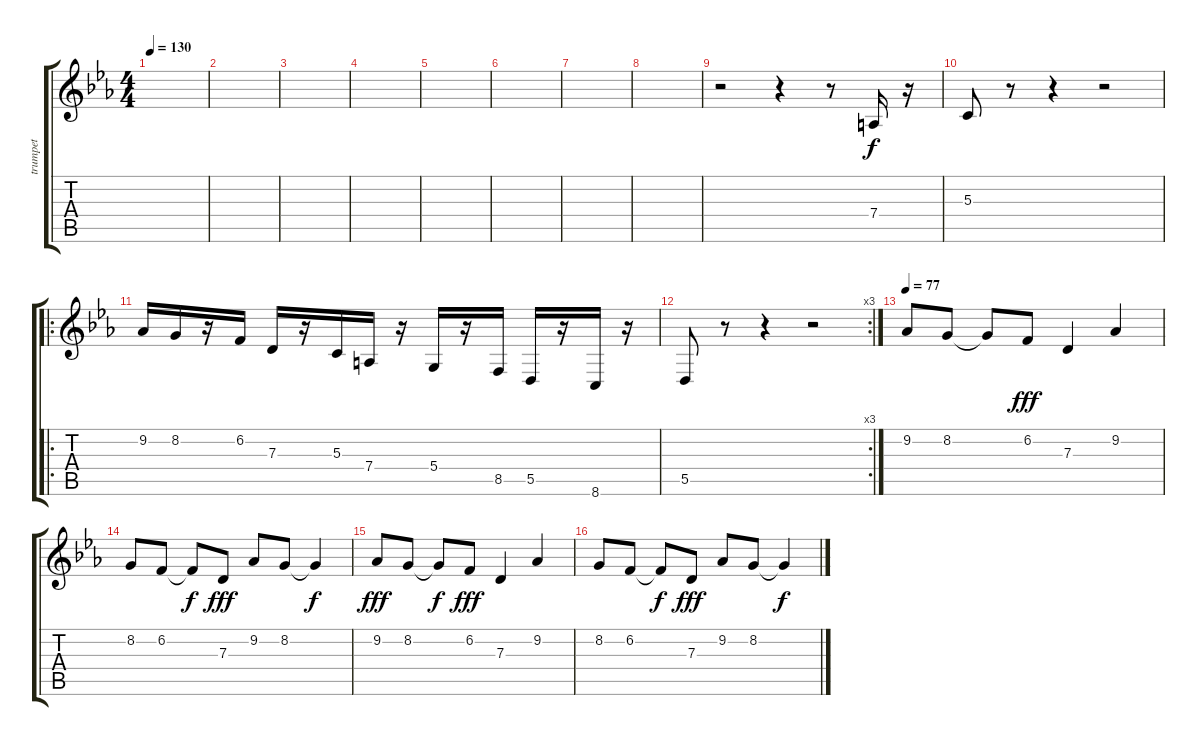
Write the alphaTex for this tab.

\track ("trumpet" "trumpet") {instrument trumpet}
\staff {score tabs}
\tuning (E4 B3 G3 D3 A2 E2) {hide}
\ts (4 4)
\tempo 130
\clef g2
\ks eb
|
|
|
|
|
|
|
|
r.2 r.4 r.8 7.4.16 r.16 |
5.3.8 r.8 r.4 r.2 |
\ro
9.2.16 8.2.16 r.16 6.2.16 7.3.16 r.16 5.3.16 7.4.16 r.16 5.4.16 r.16 8.5.16 5.5.16 r.16 8.6.16 r.16 |
\rc 3
5.5.8 r.8 r.4 r.2 |
\tempo 77
9.2.8 8.2.8 8.2{t}.8{dy f} 6.2.8{dy fff} 7.3.4 9.2.4 |
8.2.8 6.2.8 6.2{t}.8{dy f} 7.3.8{dy fff} 9.2.8 8.2.8 8.2{t}.4{dy f} |
9.2.8{dy fff} 8.2.8 8.2{t}.8{dy f} 6.2.8{dy fff} 7.3.4 9.2.4 |
8.2.8 6.2.8 6.2{t}.8{dy f} 7.3.8{dy fff} 9.2.8 8.2.8 8.2{t}.4{dy f}
